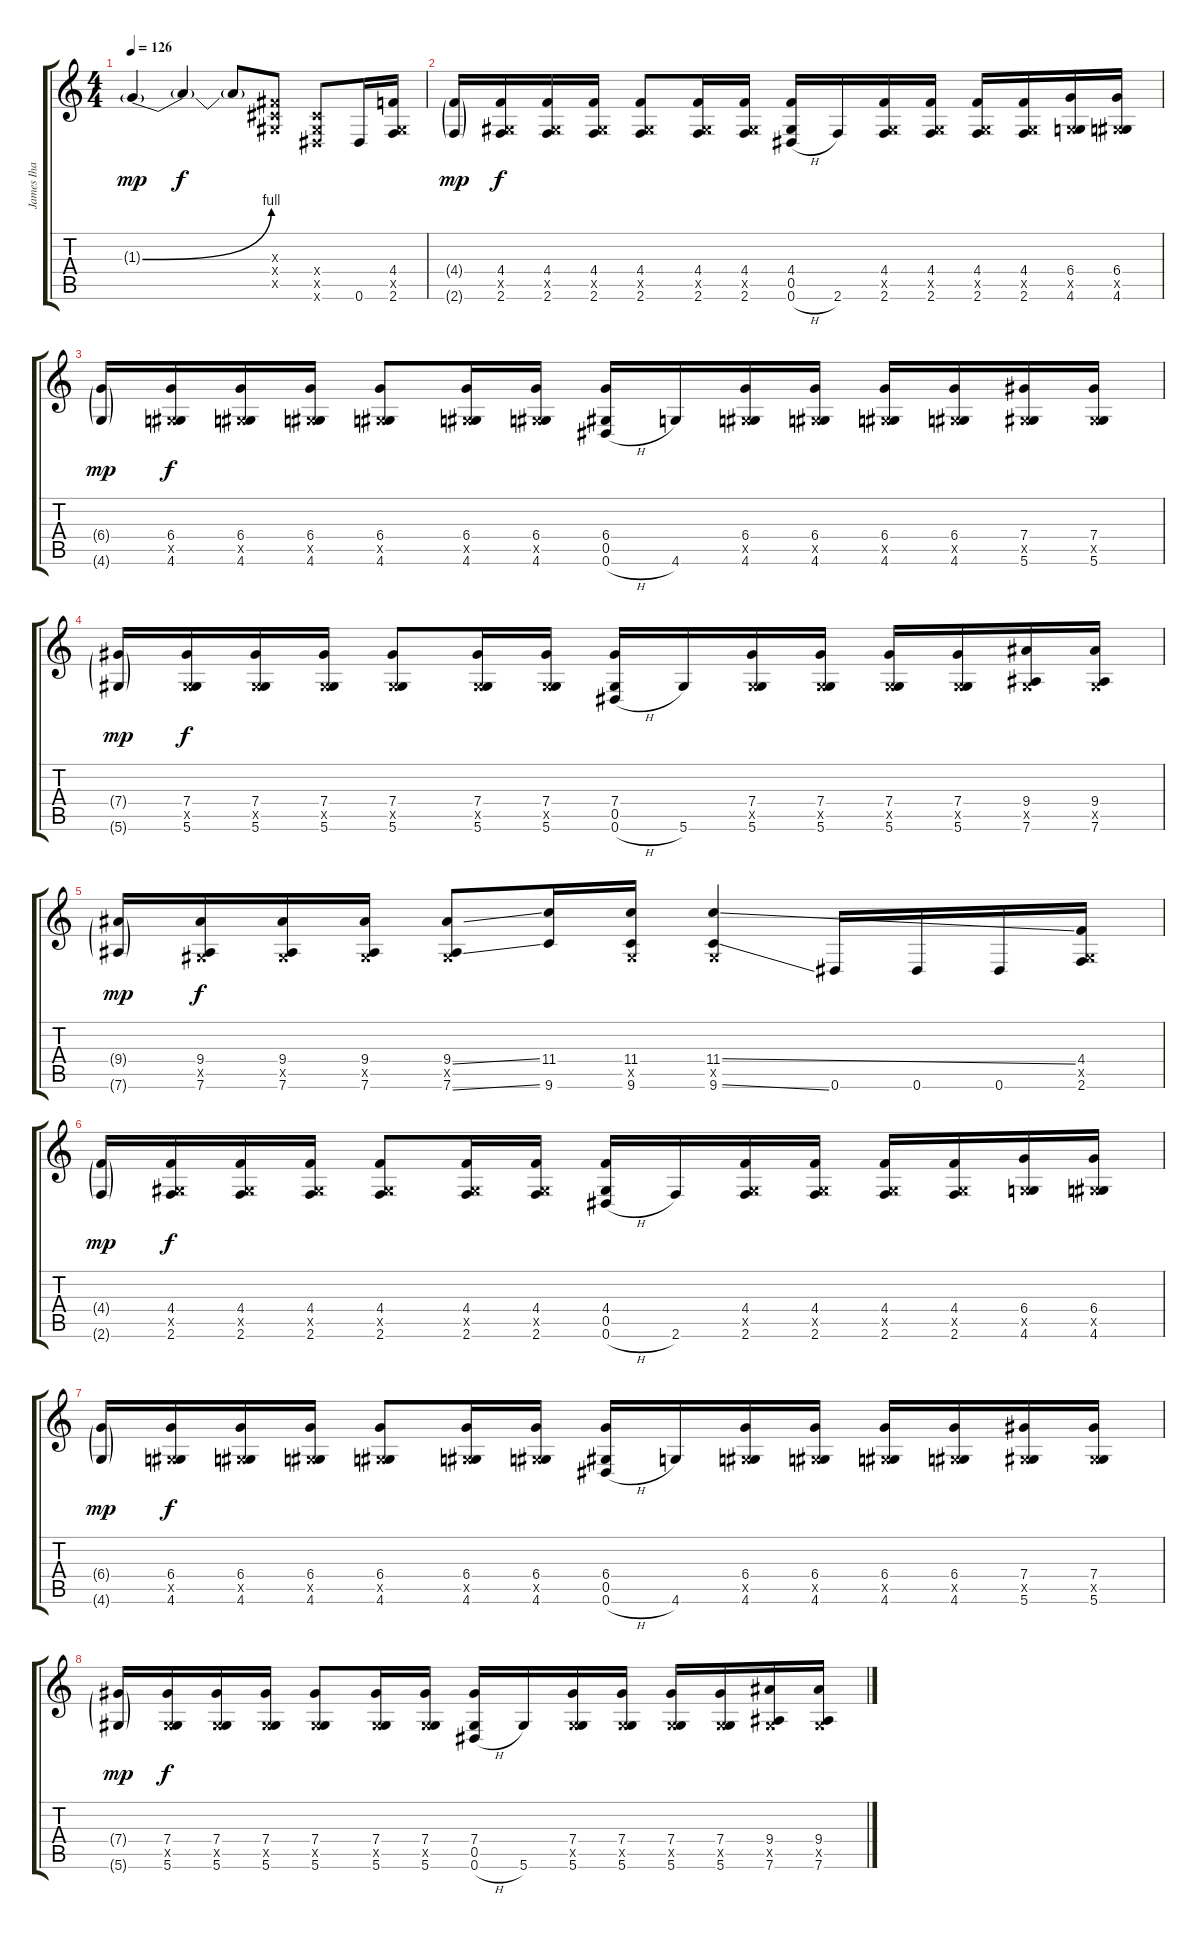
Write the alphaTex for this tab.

\track ("James Iha" "James Iha") {instrument overdrivenguitar}
\staff {score tabs}
\tuning (Eb4 Bb3 Gb3 Db3 Ab2 Eb2) {hide}
\ts (4 4)
\tempo 126
\clef g2
\ks c
1.3{be (bend 0 0 60 4) g}.4{dy mp} 1.3{t}.4{dy f} 1.3{t}.8 (0.3{x} 0.4{x} 0.5{x}).8 (0.4{x} 0.5{x} 0.6{x}).8 0.6.16 (4.4 0.5{x} 2.6).16 |
(4.4{g} 2.6{g}).16{dy mp} (4.4 0.5{x} 2.6).16{dy f} (4.4 0.5{x} 2.6).16 (4.4 0.5{x} 2.6).16 (4.4 0.5{x} 2.6).8 (4.4 0.5{x} 2.6).16 (4.4 0.5{x} 2.6).16 (4.4 0.5 0.6{h}).16 2.6.16 (4.4 0.5{x} 2.6).16 (4.4 0.5{x} 2.6).16 (4.4 0.5{x} 2.6).16 (4.4 0.5{x} 2.6).16 (6.4 0.5{x} 4.6).16 (6.4 0.5{x} 4.6).16 |
(6.4{g} 4.6{g}).16{dy mp} (6.4 0.5{x} 4.6).16{dy f} (6.4 0.5{x} 4.6).16 (6.4 0.5{x} 4.6).16 (6.4 0.5{x} 4.6).8 (6.4 0.5{x} 4.6).16 (6.4 0.5{x} 4.6).16 (6.4 0.5 0.6{h}).16 4.6.16 (6.4 0.5{x} 4.6).16 (6.4 0.5{x} 4.6).16 (6.4 0.5{x} 4.6).16 (6.4 0.5{x} 4.6).16 (7.4 0.5{x} 5.6).16 (7.4 0.5{x} 5.6).16 |
(7.4{g} 5.6{g}).16{dy mp} (7.4 0.5{x} 5.6).16{dy f} (7.4 0.5{x} 5.6).16 (7.4 0.5{x} 5.6).16 (7.4 0.5{x} 5.6).8 (7.4 0.5{x} 5.6).16 (7.4 0.5{x} 5.6).16 (7.4 0.5 0.6{h}).16 5.6.16 (7.4 0.5{x} 5.6).16 (7.4 0.5{x} 5.6).16 (7.4 0.5{x} 5.6).16 (7.4 0.5{x} 5.6).16 (9.4 0.5{x} 7.6).16 (9.4 0.5{x} 7.6).16 |
(9.4{g} 7.6{g}).16{dy mp} (9.4 0.5{x} 7.6).16{dy f} (9.4 0.5{x} 7.6).16 (9.4 0.5{x} 7.6).16 (9.4{ss} 0.5{x} 7.6{ss}).8 (11.4 9.6).16 (11.4 0.5{x} 9.6).16 (11.4{ss} 0.5{x} 9.6{ss}).4 0.6.16 0.6.16 0.6.16 (4.4 0.5{x} 2.6).16 |
(4.4{g} 2.6{g}).16{dy mp} (4.4 0.5{x} 2.6).16{dy f} (4.4 0.5{x} 2.6).16 (4.4 0.5{x} 2.6).16 (4.4 0.5{x} 2.6).8 (4.4 0.5{x} 2.6).16 (4.4 0.5{x} 2.6).16 (4.4 0.5 0.6{h}).16 2.6.16 (4.4 0.5{x} 2.6).16 (4.4 0.5{x} 2.6).16 (4.4 0.5{x} 2.6).16 (4.4 0.5{x} 2.6).16 (6.4 0.5{x} 4.6).16 (6.4 0.5{x} 4.6).16 |
(6.4{g} 4.6{g}).16{dy mp} (6.4 0.5{x} 4.6).16{dy f} (6.4 0.5{x} 4.6).16 (6.4 0.5{x} 4.6).16 (6.4 0.5{x} 4.6).8 (6.4 0.5{x} 4.6).16 (6.4 0.5{x} 4.6).16 (6.4 0.5 0.6{h}).16 4.6.16 (6.4 0.5{x} 4.6).16 (6.4 0.5{x} 4.6).16 (6.4 0.5{x} 4.6).16 (6.4 0.5{x} 4.6).16 (7.4 0.5{x} 5.6).16 (7.4 0.5{x} 5.6).16 |
(7.4{g} 5.6{g}).16{dy mp} (7.4 0.5{x} 5.6).16{dy f} (7.4 0.5{x} 5.6).16 (7.4 0.5{x} 5.6).16 (7.4 0.5{x} 5.6).8 (7.4 0.5{x} 5.6).16 (7.4 0.5{x} 5.6).16 (7.4 0.5 0.6{h}).16 5.6.16 (7.4 0.5{x} 5.6).16 (7.4 0.5{x} 5.6).16 (7.4 0.5{x} 5.6).16 (7.4 0.5{x} 5.6).16 (9.4 0.5{x} 7.6).16 (9.4 0.5{x} 7.6).16
